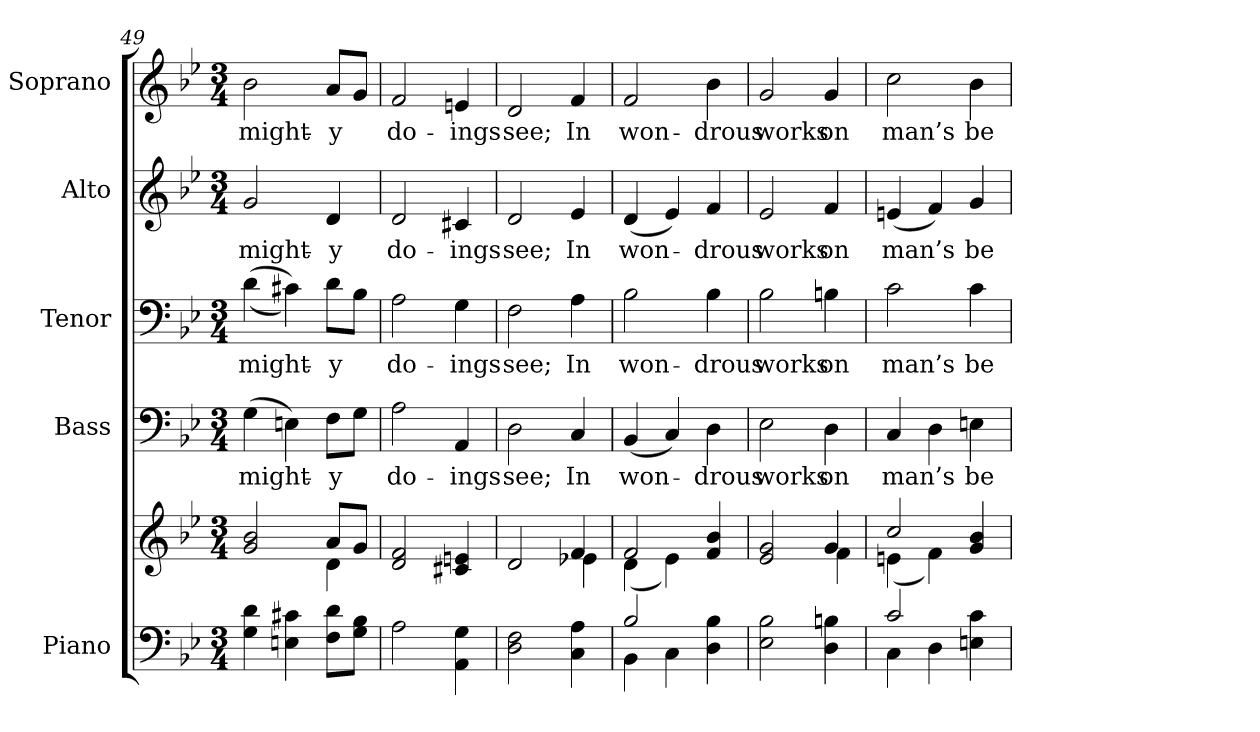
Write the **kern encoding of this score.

**kern	**kern	**kern	**text	**kern	**text	**kern	**text	**kern	**text
*part5	*part5	*part4	*part4	*part3	*part3	*part2	*part2	*part1	*part1
*staff6	*staff5	*staff4	*staff4	*staff3	*staff3	*staff2	*staff2	*staff1	*staff1
*I"Piano	*	*I"Bass	*	*I"Tenor	*	*I"Alto	*	*I"Soprano	*
*I'Pno.	*	*I'B.	*	*I'T.	*	*I'A.	*	*I'S.	*
*clefF4	*clefG2	*clefF4	*	*clefF4	*	*clefG2	*	*clefG2	*
*k[b-e-]	*k[b-e-]	*k[b-e-]	*	*k[b-e-]	*	*k[b-e-]	*	*k[b-e-]	*
*B-:	*B-:	*B-:	*	*B-:	*	*B-:	*	*B-:	*
*M3/4	*M3/4	*M3/4	*	*M3/4	*	*M3/4	*	*M3/4	*
=49	=49	=49	=49	=49	=49	=49	=49	=49	=49
*	*^	*	*	*	*	*	*	*	*
!	!	!	!	!LO:LY:b:color=#000000	!	!	!	!	!	!
!	!	!	!	!	!	!LO:LY:b:color=#000000	!	!	!	!
!	!	!	!	!	!	!	!	!LO:LY:b:color=#000000	!	!
!	!	!	!	!	!	!	!	!	!	!LO:LY:b:color=#000000
4Gi\ 4di	2gi/ 2b-i	2ryy	(4Gi\	might-	((4di\	might-	2gi/	might-	2b-i\	might-
4Eni\ 4c#Xi	.	.	4Eni\)	.	4c#Xi\))	.	.	.	.	.
!	!	!	!	!LO:LY:b:color=#000000	!	!	!	!	!	!
!	!	!	!	!	!	!LO:LY:b:color=#000000	!	!	!	!
!	!	!	!	!	!	!	!	!LO:LY:b:color=#000000	!	!
!	!	!	!	!	!	!	!	!	!	!LO:LY:b:color=#000000
8Fi\ 8diL	8ai/L	4di\	8Fi\L	-y	8di\L	-y	4di/	-y	8ai/L	-y
8Gi\ 8B-iJ	8gi/J	.	8Gi\J	.	8B-i\J	.	.	.	8gi/J	.
*	*v	*v	*	*	*	*	*	*	*	*
!!LO:PB:g=z
=50	=50	=50	=50	=50	=50	=50	=50	=50	=50
!	!	!	!LO:LY:b:color=#000000	!	!	!	!	!	!
!	!	!	!	!	!LO:LY:b:color=#000000	!	!	!	!
!	!	!	!	!	!	!	!LO:LY:b:color=#000000	!	!
!	!	!	!	!	!	!	!	!	!LO:LY:b:color=#000000
2Ai\	2di/ 2fi	2Ai\	do-	2Ai\	do-	2di/	do-	2fi/	do-
!	!	!	!LO:LY:b:color=#000000	!	!	!	!	!	!
!	!	!	!	!	!LO:LY:b:color=#000000	!	!	!	!
!	!	!	!	!	!	!	!LO:LY:b:color=#000000	!	!
!	!	!	!	!	!	!	!	!	!LO:LY:b:color=#000000
4AAi\ 4Gi	4c#Xi/ 4eni	4AAi/	-ings	4Gi\	-ings	4c#Xi/	-ings	4eni/	-ings
=51	=51	=51	=51	=51	=51	=51	=51	=51	=51
*	*^	*	*	*	*	*	*	*	*
!	!	!	!	!LO:LY:b:color=#000000	!	!	!	!	!	!
!	!	!	!	!	!	!LO:LY:b:color=#000000	!	!	!	!
!	!	!	!	!	!	!	!	!LO:LY:b:color=#000000	!	!
!	!	!	!	!	!	!	!	!	!	!LO:LY:b:color=#000000
2Di\ 2Fi	2di/	2ryy	2Di\	see;	2Fi\	see;	2di/	see;	2di/	see;
!	!	!	!	!LO:LY:b:color=#000000	!	!	!	!	!	!
!	!	!	!	!	!	!LO:LY:b:color=#000000	!	!	!	!
!	!	!	!	!	!	!	!	!LO:LY:b:color=#000000	!	!
!	!	!	!	!	!	!	!	!	!	!LO:LY:b:color=#000000
4Ci\ 4Ai	4fi/	4e-Xi\	4Ci/	In	4Ai\	In	4e-i/	In	4fi/	In
=52	=52	=52	=52	=52	=52	=52	=52	=52	=52	=52
*^	*	*	*	*	*	*	*	*	*	*
!	!	!	!	!	!LO:LY:b:color=#000000	!	!	!	!	!	!
!	!	!	!	!	!	!	!LO:LY:b:color=#000000	!	!	!	!
!	!	!	!	!	!	!	!	!	!LO:LY:b:color=#000000	!	!
!	!	!	!	!	!	!	!	!	!	!	!LO:LY:b:color=#000000
2B-i/	4BB-i\	2fi/	(4di\	(4BB-i/	won-	2B-i\	won-	(4di/	won-	2fi/	won-
.	4Ci\	.	4e-i\)	4Ci/)	.	.	.	4e-i/)	.	.	.
!	!	!	!	!	!LO:LY:b:color=#000000	!	!	!	!	!	!
!	!	!	!	!	!	!	!LO:LY:b:color=#000000	!	!	!	!
!	!	!	!	!	!	!	!	!	!LO:LY:b:color=#000000	!	!
!	!	!	!	!	!	!	!	!	!	!	!LO:LY:b:color=#000000
4Di\ 4B-i	4ryy	4fi/ 4b-i	4ryy	4Di\	-drous	4B-i\	-drous	4fi/	-drous	4b-i\	-drous
*v	*v	*	*	*	*	*	*	*	*	*	*
=53	=53	=53	=53	=53	=53	=53	=53	=53	=53	=53
*^	*	*	*	*	*	*	*	*	*	*
!	!	!	!	!	!LO:LY:b:color=#000000	!	!	!	!	!	!
*v	*v	*	*	*	*	*	*	*	*	*	*
*^	*	*	*	*	*	*	*	*	*	*
!	!	!	!	!	!	!	!LO:LY:b:color=#000000	!	!	!	!
*v	*v	*	*	*	*	*	*	*	*	*	*
*^	*	*	*	*	*	*	*	*	*	*
!	!	!	!	!	!	!	!	!	!LO:LY:b:color=#000000	!	!
*v	*v	*	*	*	*	*	*	*	*	*	*
*^	*	*	*	*	*	*	*	*	*	*
!	!	!	!	!	!	!	!	!	!	!	!LO:LY:b:color=#000000
*v	*v	*	*	*	*	*	*	*	*	*	*
2E-i\ 2B-i	2e-i/ 2gi	2ryy	2E-i\	works	2B-i\	works	2e-i/	works	2gi/	works
!	!	!	!	!LO:LY:b:color=#000000	!	!	!	!	!	!
!	!	!	!	!	!	!LO:LY:b:color=#000000	!	!	!	!
!	!	!	!	!	!	!	!	!LO:LY:b:color=#000000	!	!
!	!	!	!	!	!	!	!	!	!	!LO:LY:b:color=#000000
4Di\ 4Bni	4gi/	4fi\	4Di\	on	4Bni\	on	4fi/	on	4gi/	on
=54	=54	=54	=54	=54	=54	=54	=54	=54	=54	=54
*^	*	*	*	*	*	*	*	*	*	*
!	!	!	!	!	!LO:LY:b:color=#000000	!	!	!	!	!	!
!	!	!	!	!	!	!	!LO:LY:b:color=#000000	!	!	!	!
!	!	!	!	!	!	!	!	!	!LO:LY:b:color=#000000	!	!
!	!	!	!	!	!	!	!	!	!	!	!LO:LY:b:color=#000000
2ci/	4Ci\	2cci/	(4eni\	4Ci/	man’s	2ci\	man’s	(4eni/	man’s	2cci\	man’s
.	4Di\	.	4fi\)	4Di\	.	.	.	4fi/)	.	.	.
!	!	!	!	!	!LO:LY:b:color=#000000	!	!	!	!	!	!
!	!	!	!	!	!	!	!LO:LY:b:color=#000000	!	!	!	!
!	!	!	!	!	!	!	!	!	!LO:LY:b:color=#000000	!	!
!	!	!	!	!	!	!	!	!	!	!	!LO:LY:b:color=#000000
4Eni\ 4ci	4ryy	4gi/ 4b-i	4ryy	4Eni\	be-	4ci\	be-	4gi/	be-	4b-i\	be-
*v	*v	*	*	*	*	*	*	*	*	*	*
*	*v	*v	*	*	*	*	*	*	*	*
=	=	=	=	=	=	=	=	=	=
*-	*-	*-	*-	*-	*-	*-	*-	*-	*-
